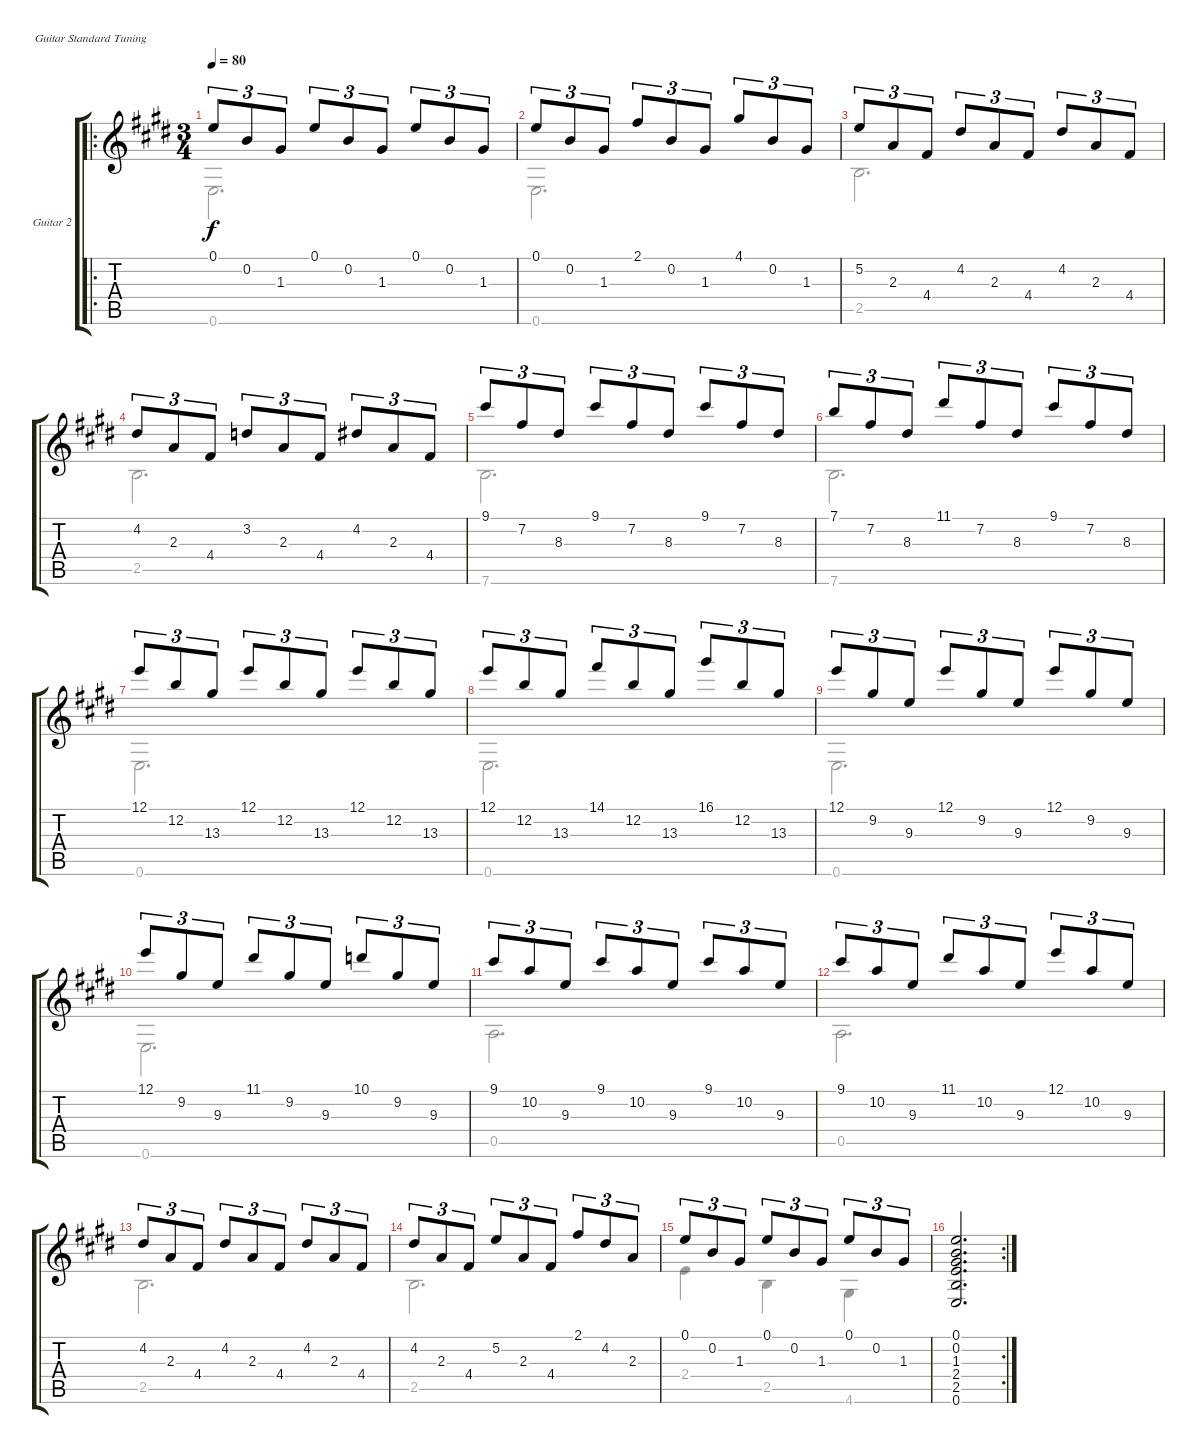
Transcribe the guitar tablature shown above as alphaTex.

\defaultSystemsLayout 4
\bracketExtendMode groupsimilarinstruments
\firstSystemTrackNameOrientation horizontal
\otherSystemsTrackNameOrientation horizontal
\track ("Nylon Guitar" "Guitar 2") {instrument acousticguitarnylon}
\staff {score tabs}
\tuning (E4 B3 G3 D3 A2 E2)
\voice
\ro
\ts (3 4)
\tempo 80
\clef g2
\scale
0.944515
\ks e
0.1.8{tu (3 2) dy f} 0.2.8{tu (3 2)} 1.3.8{tu (3 2)} 0.1.8{tu (3 2)} 0.2.8{tu (3 2)} 1.3.8{tu (3 2)} 0.1.8{tu (3 2)} 0.2.8{tu (3 2)} 1.3.8{tu (3 2)} |
\scale
0.944515 0.1.8{tu (3 2)} 0.2.8{tu (3 2)} 1.3.8{tu (3 2)} 2.1.8{tu (3 2)} 0.2.8{tu (3 2)} 1.3.8{tu (3 2)} 4.1.8{tu (3 2)} 0.2.8{tu (3 2)} 1.3.8{tu (3 2)} |
\scale
1.11097 5.2.8{tu (3 2)} 2.3.8{tu (3 2)} 4.4.8{tu (3 2)} 4.2.8{tu (3 2)} 2.3.8{tu (3 2)} 4.4.8{tu (3 2)} 4.2.8{tu (3 2)} 2.3.8{tu (3 2)} 4.4.8{tu (3 2)} |
\scale
0.944515 4.2.8{tu (3 2)} 2.3.8{tu (3 2)} 4.4.8{tu (3 2)} 3.2.8{tu (3 2)} 2.3.8{tu (3 2)} 4.4.8{tu (3 2)} 4.2.8{tu (3 2)} 2.3.8{tu (3 2)} 4.4.8{tu (3 2)} |
\scale
0.944515 9.1.8{tu (3 2)} 7.2.8{tu (3 2)} 8.3.8{tu (3 2)} 9.1.8{tu (3 2)} 7.2.8{tu (3 2)} 8.3.8{tu (3 2)} 9.1.8{tu (3 2)} 7.2.8{tu (3 2)} 8.3.8{tu (3 2)} |
\scale
1.11097 7.1.8{tu (3 2)} 7.2.8{tu (3 2)} 8.3.8{tu (3 2)} 11.1.8{tu (3 2)} 7.2.8{tu (3 2)} 8.3.8{tu (3 2)} 9.1.8{tu (3 2)} 7.2.8{tu (3 2)} 8.3.8{tu (3 2)} |
\scale
0.944515 12.1.8{tu (3 2)} 12.2.8{tu (3 2)} 13.3.8{tu (3 2)} 12.1.8{tu (3 2)} 12.2.8{tu (3 2)} 13.3.8{tu (3 2)} 12.1.8{tu (3 2)} 12.2.8{tu (3 2)} 13.3.8{tu (3 2)} |
\scale
0.944515 12.1.8{tu (3 2)} 12.2.8{tu (3 2)} 13.3.8{tu (3 2)} 14.1.8{tu (3 2)} 12.2.8{tu (3 2)} 13.3.8{tu (3 2)} 16.1.8{tu (3 2)} 12.2.8{tu (3 2)} 13.3.8{tu (3 2)} |
\scale
1.11097 12.1.8{tu (3 2)} 9.2.8{tu (3 2)} 9.3.8{tu (3 2)} 12.1.8{tu (3 2)} 9.2.8{tu (3 2)} 9.3.8{tu (3 2)} 12.1.8{tu (3 2)} 9.2.8{tu (3 2)} 9.3.8{tu (3 2)} |
\scale
0.944515 12.1.8{tu (3 2)} 9.2.8{tu (3 2)} 9.3.8{tu (3 2)} 11.1.8{tu (3 2)} 9.2.8{tu (3 2)} 9.3.8{tu (3 2)} 10.1.8{tu (3 2)} 9.2.8{tu (3 2)} 9.3.8{tu (3 2)} |
\scale
0.944515 9.1.8{tu (3 2)} 10.2.8{tu (3 2)} 9.3.8{tu (3 2)} 9.1.8{tu (3 2)} 10.2.8{tu (3 2)} 9.3.8{tu (3 2)} 9.1.8{tu (3 2)} 10.2.8{tu (3 2)} 9.3.8{tu (3 2)} |
\scale
1.11097 9.1.8{tu (3 2)} 10.2.8{tu (3 2)} 9.3.8{tu (3 2)} 11.1.8{tu (3 2)} 10.2.8{tu (3 2)} 9.3.8{tu (3 2)} 12.1.8{tu (3 2)} 10.2.8{tu (3 2)} 9.3.8{tu (3 2)} |
\scale
0.944515 4.2.8{tu (3 2)} 2.3.8{tu (3 2)} 4.4.8{tu (3 2)} 4.2.8{tu (3 2)} 2.3.8{tu (3 2)} 4.4.8{tu (3 2)} 4.2.8{tu (3 2)} 2.3.8{tu (3 2)} 4.4.8{tu (3 2)} |
\scale
0.944515 4.2.8{tu (3 2)} 2.3.8{tu (3 2)} 4.4.8{tu (3 2)} 5.2.8{tu (3 2)} 2.3.8{tu (3 2)} 4.4.8{tu (3 2)} 2.1.8{tu (3 2)} 4.2.8{tu (3 2)} 2.3.8{tu (3 2)} |
\scale
1.11097 0.1.8{tu (3 2)} 0.2.8{tu (3 2)} 1.3.8{tu (3 2)} 0.1.8{tu (3 2)} 0.2.8{tu (3 2)} 1.3.8{tu (3 2)} 0.1.8{tu (3 2)} 0.2.8{tu (3 2)} 1.3.8{tu (3 2)} |
\rc 2
\scale
0.944515 (0.6 2.5 2.4 1.3 0.2 0.1).2{d}
\voice
\clef g2
\ottava regular
\simile none
\scale
0.944515
\ks e
0.6.2{d dy f} |
\scale
0.944515 0.6.2{d} |
\scale
1.11097 2.5.2{d} |
\scale
0.944515 2.5.2{d} |
\scale
0.944515 7.6.2{d} |
\scale
1.11097 7.6.2{d} |
\scale
0.944515 0.6.2{d} |
\scale
0.944515 0.6.2{d} |
\scale
1.11097 0.6.2{d} |
\scale
0.944515 0.6.2{d} |
\scale
0.944515 0.5.2{d} |
\scale
1.11097 0.5.2{d} |
\scale
0.944515 2.5.2{d} |
\scale
0.944515 2.5.2{d} |
\scale
1.11097 2.4.4 2.5.4 4.6.4 |
\scale
0.944515
